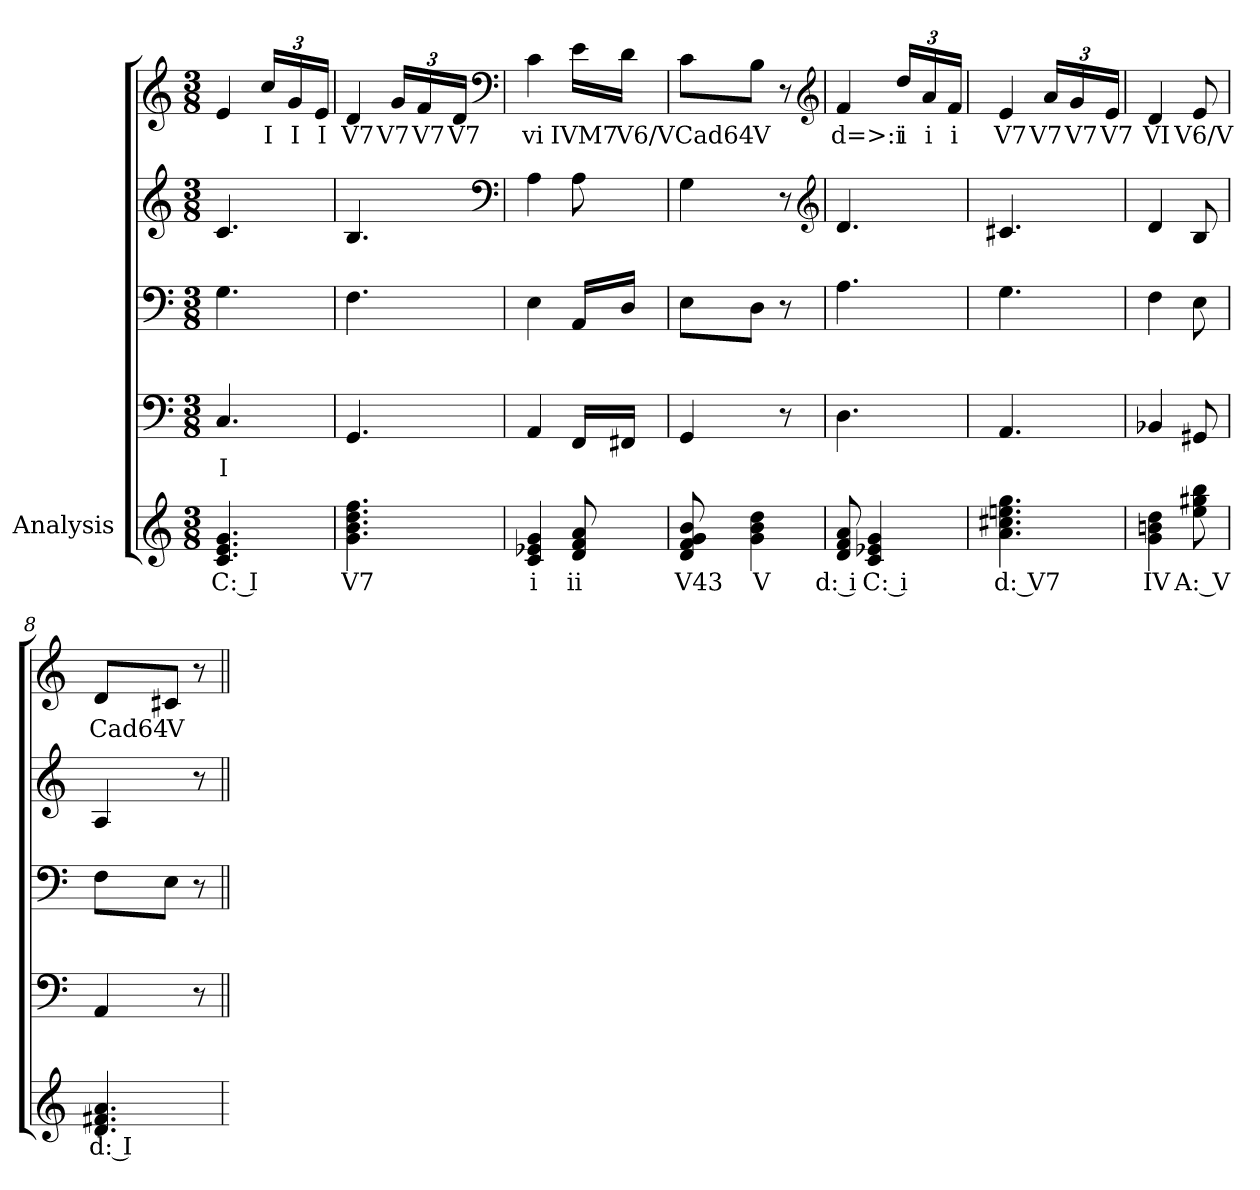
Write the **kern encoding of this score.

**kern	**text	**kern	**text	**kern	**kern	**kern	**text
*part5	*part5	*part4	*part4	*part3	*part2	*part1	*part1
*staff5	*staff5	*staff4	*staff4	*staff3	*staff2	*staff1	*staff1
*I"Analysis	*	*	*	*	*	*	*
*	*	*clefF4	*	*clefF4	*clefG2	*clefG2	*
*k[]	*	*k[]	*	*k[]	*k[]	*k[]	*
*M3/8	*	*M3/8	*	*M3/8	*M3/8	*M3/8	*
=1	=1	=1	=1	=1	=1	=1	=1
4.c 4.e 4.g	C: I	4.C	I	4.G	4.c	4e	.
.	.	.	.	.	.	24ccLL	I
.	.	.	.	.	.	24g	I
.	.	.	.	.	.	24eJJ	I
=2	=2	=2	=2	=2	=2	=2	=2
4.g 4.b 4.dd 4.ff	V7	4.GG	.	4.F	4.B	4d	V7
.	.	.	.	.	.	24gLL	V7
.	.	.	.	.	.	24f	V7
.	.	.	.	.	.	24dJJ	V7
*	*	*	*	*	*clefF4	*clefF4	*
=3	=3	=3	=3	=3	=3	=3	=3
4c 4e-X 4g	i	4AA	.	4E	4A	4c	vi
8d 8f 8a	ii	16FFLL	.	16AALL	8A	16eLL	IVM7
.	.	16FF#XJJ	.	16DJJ	.	16dJJ	V6/V
=4	=4	=4	=4	=4	=4	=4	=4
8d 8f 8g 8b	V43	4GG	.	8EL	4G	8cL	Cad64
4g 4b 4dd	V	.	.	8DJ	.	8BJ	V
.	.	8r	.	8r	8r	8r	.
*	*	*	*	*	*clefG2	*clefG2	*
=5	=5	=5	=5	=5	=5	=5	=5
8d 8f 8a	d: i	4.D	.	4.A	4.d	4f	d=>:i
4c 4e-X 4g	C: i	.	.	.	.	.	.
.	.	.	.	.	.	24ddLL	i
.	.	.	.	.	.	24a	i
.	.	.	.	.	.	24fJJ	i
=6	=6	=6	=6	=6	=6	=6	=6
4.a 4.cc#X 4.een 4.gg	d: V7	4.AA	.	4.G	4.c#X	4e	V7
.	.	.	.	.	.	24aLL	V7
.	.	.	.	.	.	24g	V7
.	.	.	.	.	.	24eJJ	V7
=7	=7	=7	=7	=7	=7	=7	=7
4g 4bn 4dd	IV	4BB-X	.	4F	4d	4d	VI
8ee 8gg#X 8bb	A: V	8GG#X	.	8E	8B	8e	V6/V
=8	=8	=8	=8	=8	=8	=8	=8
4.d 4.f#X 4.a	d: I	4AA	.	8FL	4A	8dL	Cad64
.	.	.	.	8EJ	.	8c#XJ	V
.	.	8r	.	8r	8r	8r	.
=	=||	=||	=||	=||	=||	=||	=||
*-	*-	*-	*-	*-	*-	*-	*-
